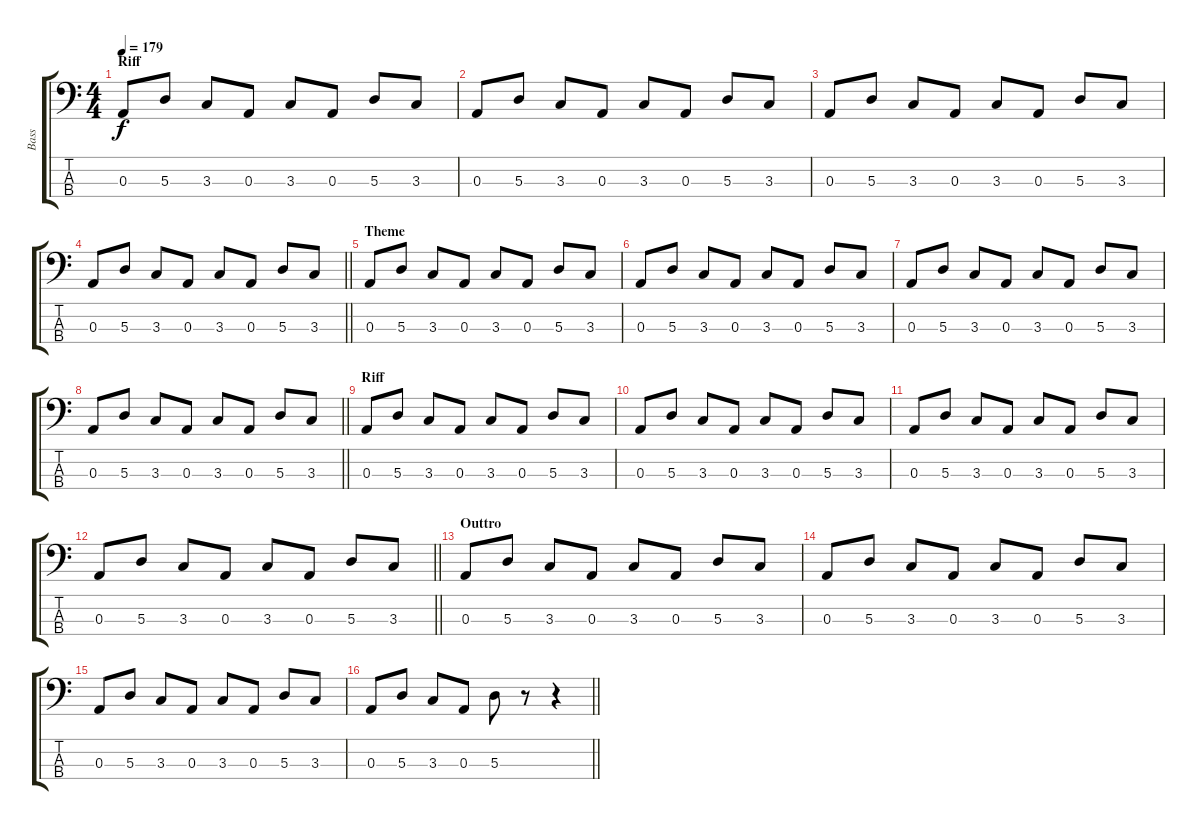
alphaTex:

\track ("Bass" "Bass") {instrument electricbassfinger}
\staff {score tabs}
\tuning (G2 D2 A1 E1) {hide}
\ts (4 4)
\section ("" "Riff")
\tempo 179
\clef f4
\ks c
0.3.8{dy f} 5.3.8 3.3.8 0.3.8 3.3.8 0.3.8 5.3.8 3.3.8 |
0.3.8 5.3.8 3.3.8 0.3.8 3.3.8 0.3.8 5.3.8 3.3.8 |
0.3.8 5.3.8 3.3.8 0.3.8 3.3.8 0.3.8 5.3.8 3.3.8 |
\barLineRight lightlight
0.3.8 5.3.8 3.3.8 0.3.8 3.3.8 0.3.8 5.3.8 3.3.8 |
\section ("" "Theme")
0.3.8 5.3.8 3.3.8 0.3.8 3.3.8 0.3.8 5.3.8 3.3.8 |
0.3.8 5.3.8 3.3.8 0.3.8 3.3.8 0.3.8 5.3.8 3.3.8 |
0.3.8 5.3.8 3.3.8 0.3.8 3.3.8 0.3.8 5.3.8 3.3.8 |
\barLineRight lightlight
0.3.8 5.3.8 3.3.8 0.3.8 3.3.8 0.3.8 5.3.8 3.3.8 |
\section ("" "Riff")
0.3.8 5.3.8 3.3.8 0.3.8 3.3.8 0.3.8 5.3.8 3.3.8 |
0.3.8 5.3.8 3.3.8 0.3.8 3.3.8 0.3.8 5.3.8 3.3.8 |
0.3.8 5.3.8 3.3.8 0.3.8 3.3.8 0.3.8 5.3.8 3.3.8 |
\barLineRight lightlight
0.3.8 5.3.8 3.3.8 0.3.8 3.3.8 0.3.8 5.3.8 3.3.8 |
\section ("" "Outtro")
0.3.8 5.3.8 3.3.8 0.3.8 3.3.8 0.3.8 5.3.8 3.3.8 |
0.3.8 5.3.8 3.3.8 0.3.8 3.3.8 0.3.8 5.3.8 3.3.8 |
0.3.8 5.3.8 3.3.8 0.3.8 3.3.8 0.3.8 5.3.8 3.3.8 |
\barLineRight lightlight
0.3.8 5.3.8 3.3.8 0.3.8 5.3.8 r.8 r.4
